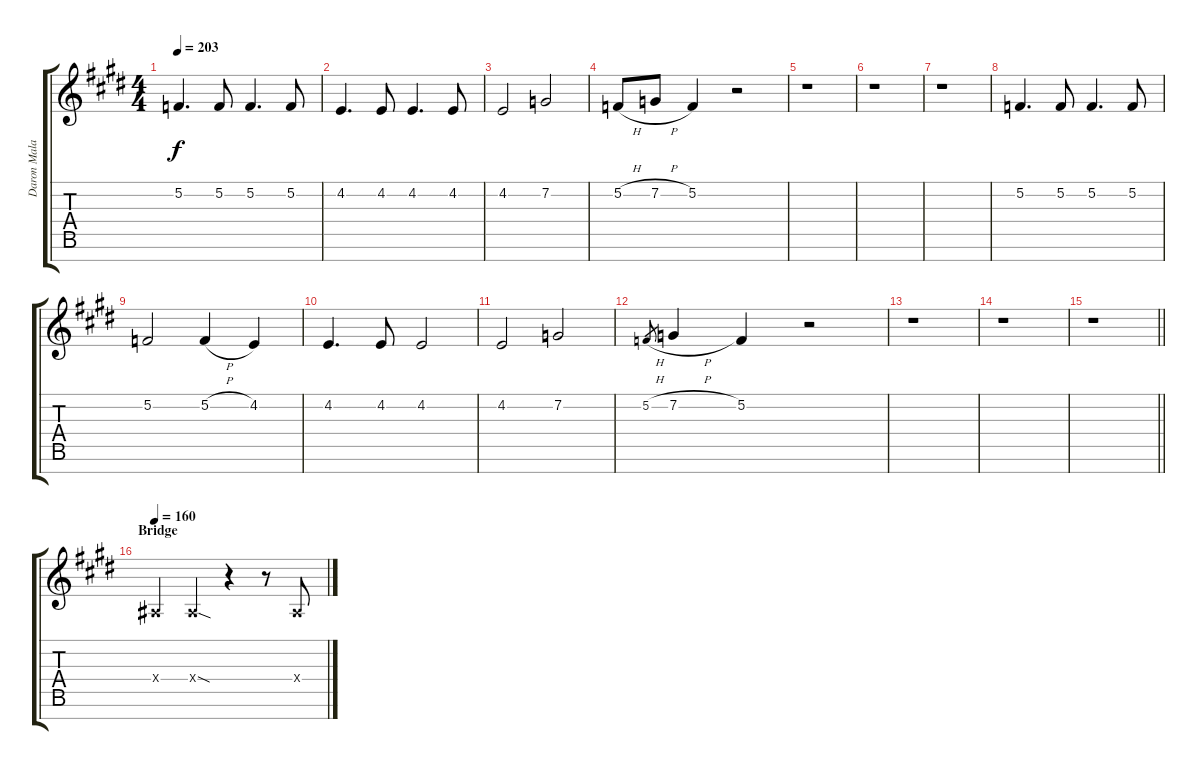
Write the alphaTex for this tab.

\track ("Daron Malakian [Vocals]" "Daron Mala") {instrument clarinet}
\staff {score tabs}
\tuning (F4 C4 Ab3 Eb3 Bb2 F2 C2) {hide}
\ts (4 4)
\tempo 203
\clef g2
\ks c#minor
5.2.4{d dy f} 5.2.8 5.2.4{d} 5.2.8 |
4.2.4{d} 4.2.8 4.2.4{d} 4.2.8 |
4.2.2 7.2.2 |
5.2{h}.8 7.2{h}.8 5.2.4 r.2 |
r.1 |
r.1 |
r.1 |
5.2.4{d} 5.2.8 5.2.4{d} 5.2.8 |
5.2.2 5.2{h}.4 4.2.4 |
4.2.4{d} 4.2.8 4.2.2 |
4.2.2 7.2.2 |
5.2{h}.8{gr} 7.2{h}.4 5.2.4 r.2 |
r.1 |
r.1 |
\barLineRight lightlight
r.1 |
\section ("" "Bridge")
\tempo 160
7.4{x}.4 7.4{sod x}.4 r.4 r.8 7.4{x}.8
